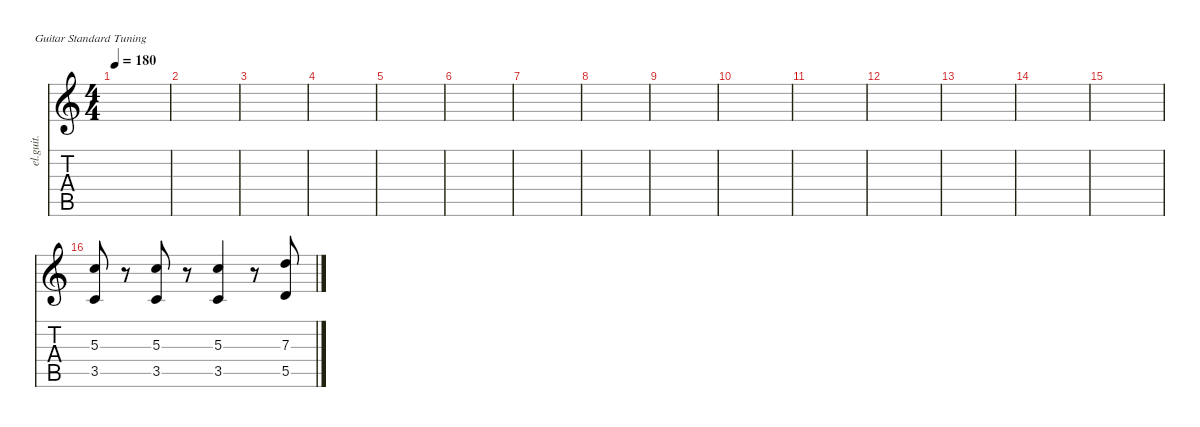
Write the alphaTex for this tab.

\defaultSystemsLayout 4
\hideDynamics
\bracketExtendMode nobrackets
\otherSystemsTrackNameOrientation horizontal
\track ("Lead" "el.guit.") {instrument electricguitarclean}
\staff {score tabs}
\tuning (E4 B3 G3 D3 A2 E2)
\ts (4 4)
\tempo 180
\clef g2
\ks c
|
|
|
|
|
|
|
|
|
|
|
|
|
|
|
(5.3 3.5).8 r.8 (5.3 3.5).8 r.8 (5.3 3.5).4 r.8 (7.3 5.5).8
